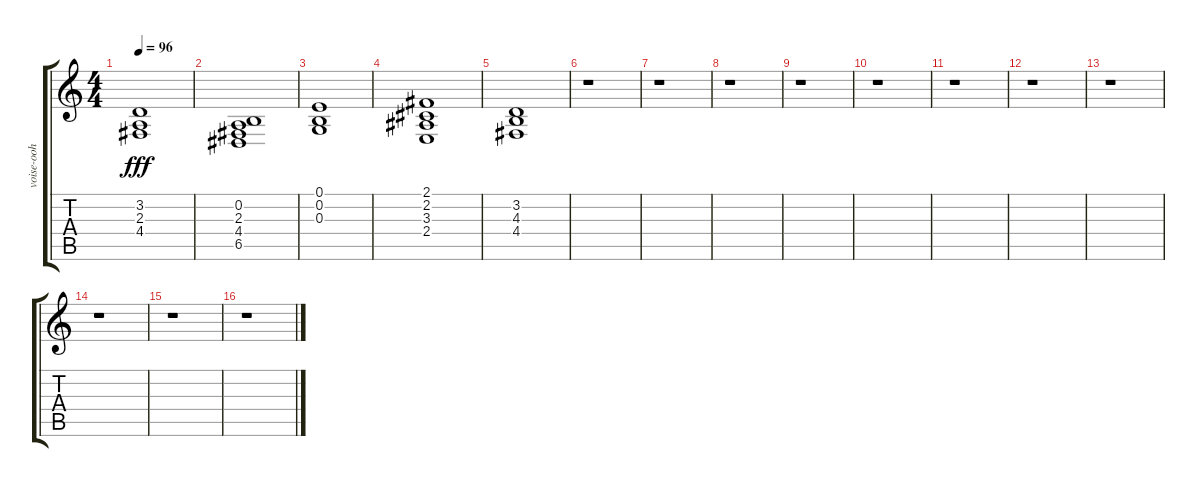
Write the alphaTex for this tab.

\track ("voise-ooh" "voise-ooh") {instrument seashore}
\staff {score tabs}
\tuning (E4 B3 G3 D3 A2 E2) {hide}
\ts (4 4)
\tempo 96
\clef g2
\ks c
(3.2 2.3 4.4).1{dy fff} |
(0.2 2.3 4.4 6.5).1 |
(0.1 0.2 0.3).1 |
(2.1 2.2 3.3 2.4).1 |
(3.2 4.3 4.4).1 |
r.1 |
r.1 |
r.1 |
r.1 |
r.1 |
r.1 |
r.1 |
r.1 |
r.1 |
r.1 |
r.1
